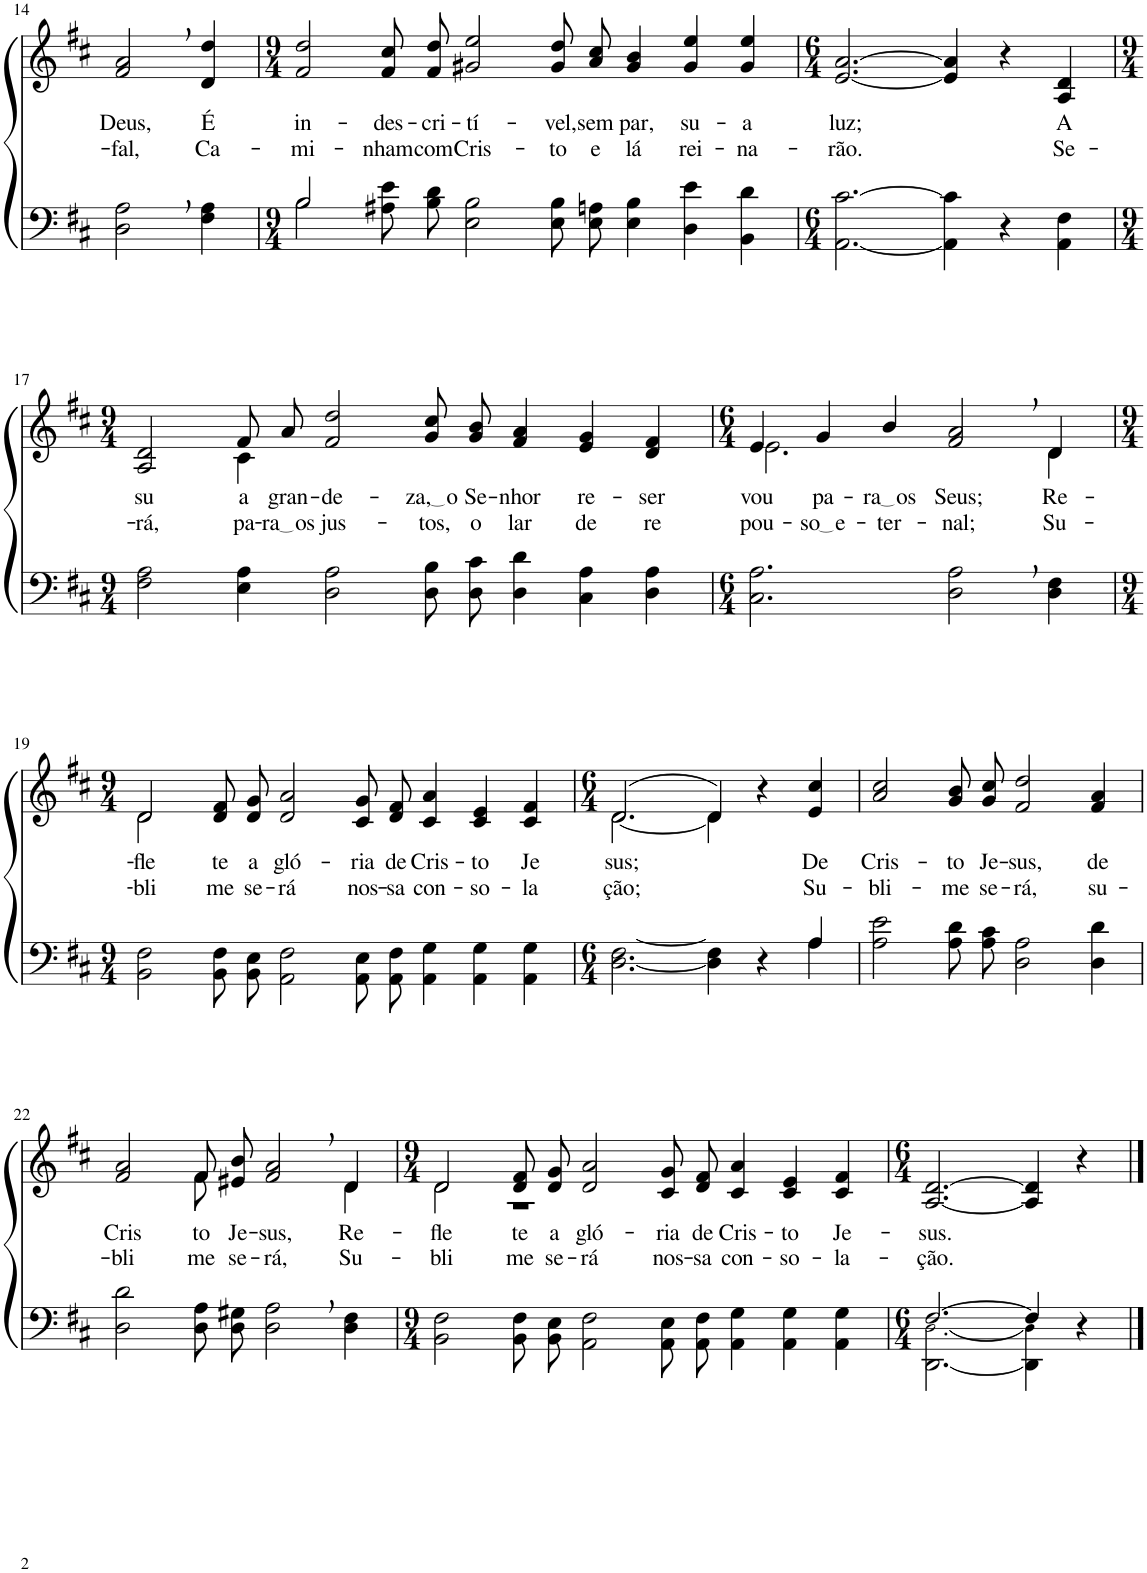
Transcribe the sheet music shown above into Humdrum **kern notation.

**kern	**kern	**text	**text
*part2	*part1	*part1	*part1
*staff2	*staff1	*staff1	*staff1
*I"Parte III e IV	*I"Parte I e II	*	*
!!LO:PB:g=z
*clefF4	*clefG2	*	*
*Trd1c2	*Trd1c2	*	*
*k[f#c#]	*k[f#c#]	*	*
*M6/4	*M6/4	*	*
=14	=14	=14	=14
!	!	!LO:LY:b	!LO:LY:b
2D\, 2A\,	2f#/, 2a/,	Deus,	fal,
!	!	!LO:LY:b	!LO:LY:b
4F#\ 4A\	4d/ 4dd/	É	Ca-
=15	=15	=15	=15
*M9/4	*M9/4	*	*
*^	*	*	*
!	!	!	!LO:LY:b	!LO:LY:b
2B/	2B\	2f#/ 2dd/	in-	-mi-
!	!	!	!LO:LY:b	!LO:LY:b
1ryy	8A#X\ 8e\L	8f#/ 8cc#/L	-des-	-nham
!	!	!	!LO:LY:b	!LO:LY:b
.	8B\ 8d\J	8f#/ 8dd/J	-cri-	com
!	!	!	!LO:LY:b	!LO:LY:b
.	2E\ 2B\	2g#X/ 2ee/	-tí-	Cris-
!	!	!	!LO:LY:b	!LO:LY:b
.	8E\ 8B\L	8g#/ 8dd/L	-vel,	-to
!	!	!	!LO:LY:b	!LO:LY:b
.	8E\ 8An\J	8a/ 8cc#/J	sem	e
!	!	!	!LO:LY:b	!LO:LY:b
2ryy	4E\ 4B\	4g#/ 4b/	par,	lá
!	!	!	!LO:LY:b	!LO:LY:b
.	4D\ 4e\	4g#/ 4ee/	su-	rei-
!	!	!	!LO:LY:b	!LO:LY:b
4ryy	4BB\ 4d\	4g#/ 4ee/	-a	-na-
*v	*v	*	*	*
=16	=16	=16	=16
*M6/4	*M6/4	*	*
*^	*	*	*
!	!	!	!LO:LY:b	!LO:LY:b
*v	*v	*	*	*
[2.AA\ [2.c#\	[2.e/ [2.a/	luz;	-rão.
4AA\] 4c#\]	4e/] 4a/]	.	.
4r	4r	.	.
!	!	!LO:LY:b	!LO:LY:b
4AA\ 4F#\	4A/ 4d/	A	Se-
!!LO:LB:g=z
=17	=17	=17	=17
*M9/4	*M9/4	*	*
!	!	!LO:LY:b	!LO:LY:b
*	*^	*	*
2F#\ 2A\	2A/ 2d/	2ryy	su-	-rá,
!	!	!	!LO:LY:b	!LO:LY:b
4E\ 4A\	8f#/L	4c#\	-a	pa-
!	!	!	!LO:LY:b	!LO:LY:b
.	8a/J	.	gran-	ra os
!	!	!	!LO:LY:b	!LO:LY:b
2D\ 2A\	2f#/ 2dd/	1.ryy	-de-	jus-
!	!	!	!LO:LY:b	!LO:LY:b
8D\ 8B\L	8g/ 8cc#/L	.	za, o	-tos,
!	!	!	!LO:LY:b	!LO:LY:b
8D\ 8c#\J	8g/ 8b/J	.	Se-	o
!	!	!	!LO:LY:b	!LO:LY:b
4D\ 4d\	4f#/ 4a/	.	-nhor	lar
!	!	!	!LO:LY:b	!LO:LY:b
4C#\ 4A\	4e/ 4g/	.	re-	de
!	!	!	!LO:LY:b	!LO:LY:b
4D\ 4A\	4d/ 4f#/	.	-ser-	re-
=18	=18	=18	=18	=18
*M6/4	*M6/4	*	*	*
!	!	!	!LO:LY:b	!LO:LY:b
2.C#\ 2.A\	4e/	2.e\	-vou	-pou-
!	!	!	!LO:LY:b	!LO:LY:b
.	4g/	.	pa-	so e
!	!	!	!LO:LY:b	!LO:LY:b
.	4b/	.	ra os	-ter-
!	!	!	!LO:LY:b	!LO:LY:b
2D\, 2A\,	2f#/, 2a/,	2ryy	Seus;	-nal;
!	!	!	!LO:LY:b	!LO:LY:b
4D\ 4F#\	4d/	4d\	Re-	Su-
!!LO:LB:g=z	!!
=19	=19	=19	=19	=19
*M9/4	*M9/4	*	*	*
!	!	!	!LO:LY:b	!LO:LY:b
2BB\ 2F#\	2d/	2d\	-fle-	-bli-
!	!	!	!LO:LY:b	!LO:LY:b
8BB/ 8F#/L	8d/ 8f#/L	1..ryy	-te	-me
!	!	!	!LO:LY:b	!LO:LY:b
8BB/ 8E/J	8d/ 8g/J	.	a	se-
!	!	!	!LO:LY:b	!LO:LY:b
2AA\ 2F#\	2d/ 2a/	.	gló-	-rá
!	!	!	!LO:LY:b	!LO:LY:b
8AA/ 8E/L	8c#/ 8g/L	.	-ria	nos-
!	!	!	!LO:LY:b	!LO:LY:b
8AA/ 8F#/J	8d/ 8f#/J	.	de	-sa
!	!	!	!LO:LY:b	!LO:LY:b
4AA\ 4G\	4c#/ 4a/	.	Cris-	con-
!	!	!	!LO:LY:b	!LO:LY:b
4AA\ 4G\	4c#/ 4e/	.	-to	-so-
!	!	!	!LO:LY:b	!LO:LY:b
4AA\ 4G\	4c#/ 4f#/	.	Je-	-la-
=20	=20	=20	=20	=20
*M6/4	*M6/4	*	*	*
*^	*	*	*	*
!	!	!	!	!LO:LY:b	!LO:LY:b
1ryy	[2.D\ [2.F#\	(2.d/	[2.d\	-sus;	-ção;
.	4D\] 4F#\]	4d/)	4d\]	.	.
4r	4ryy	4r	2ryy	.	.
!	!	!	!	!LO:LY:b	!LO:LY:b
4A/	4A\	4e/ 4cc#/	.	De	Su-
*	*	*v	*v	*	*
=21	=21	=21	=21	=21
!	!	!	!LO:LY:b	!LO:LY:b
*v	*v	*	*	*
2A\ 2e\	2a/ 2cc#/	Cris-	-bli-
!	!	!LO:LY:b	!LO:LY:b
8A\ 8d\L	8g/ 8b/L	-to	-me
!	!	!LO:LY:b	!LO:LY:b
8A\ 8c#\J	8g/ 8cc#/J	Je-	se-
!	!	!LO:LY:b	!LO:LY:b
2D\ 2A\	2f#/ 2dd/	-sus,	-rá,
!	!	!LO:LY:b	!LO:LY:b
4D\ 4d\	4f#/ 4a/	de	su-
!!LO:LB:g=z
=22	=22	=22	=22
!	!	!LO:LY:b	!LO:LY:b
*	*^	*	*
2D\ 2d\	2f#/ 2a/	2ryy	Cris-	-bli-
!	!	!	!LO:LY:b	!LO:LY:b
8D\ 8A\L	8f#/L	8f#\	-to	-me
!	!	!	!LO:LY:b	!LO:LY:b
8D\ 8G#X\J	8e#X/ 8b/J	8ryy	Je-	se-
!	!	!	!LO:LY:b	!LO:LY:b
*	*v	*v	*	*
2D\, 2A\,	2f#/, 2a/,	-sus,	-rá,
*	*^	*	*
!	!	!	!LO:LY:b	!LO:LY:b
4D\ 4F#\	4d/	4d\	Re-	Su-
=23	=23	=23	=23	=23
*M9/4	*M9/4	*	*	*
!	!	!	!LO:LY:b	!LO:LY:b
2BB\ 2F#\	2d/	2d\	-fle-	-bli-
!	!	!	!LO:LY:b	!LO:LY:b
8BB/ 8F#/L	8d/ 8f#/L	1r	-te	-me
!	!	!	!LO:LY:b	!LO:LY:b
8BB/ 8E/J	8d/ 8g/J	.	a	se-
!	!	!	!LO:LY:b	!LO:LY:b
2AA\ 2F#\	2d/ 2a/	.	gló-	-rá
!	!	!	!LO:LY:b	!LO:LY:b
8AA/ 8E/L	8c#/ 8g/L	.	-ria	nos-
!	!	!	!LO:LY:b	!LO:LY:b
8AA/ 8F#/J	8d/ 8f#/J	.	de	-sa
!	!	!	!LO:LY:b	!LO:LY:b
4AA\ 4G\	4c#/ 4a/	2.ryy	Cris-	con-
!	!	!	!LO:LY:b	!LO:LY:b
4AA\ 4G\	4c#/ 4e/	.	-to	-so-
!	!	!	!LO:LY:b	!LO:LY:b
4AA\ 4G\	4c#/ 4f#/	.	Je-	-la-
*	*v	*v	*	*
=24	=24	=24	=24
*M6/4	*M6/4	*	*
*^	*	*	*
!	!	!	!LO:LY:b	!LO:LY:b
[2.F#/	[2.DD\ [2.D!\	[2.A/ [2.d/	-sus.	-ção.
4F#/]	4DD\] 4D!\]	4A/] 4d/]	.	.
4r	4ryy	4r	.	.
*v	*v	*	*	*
==	==	==	==
*-	*-	*-	*-
